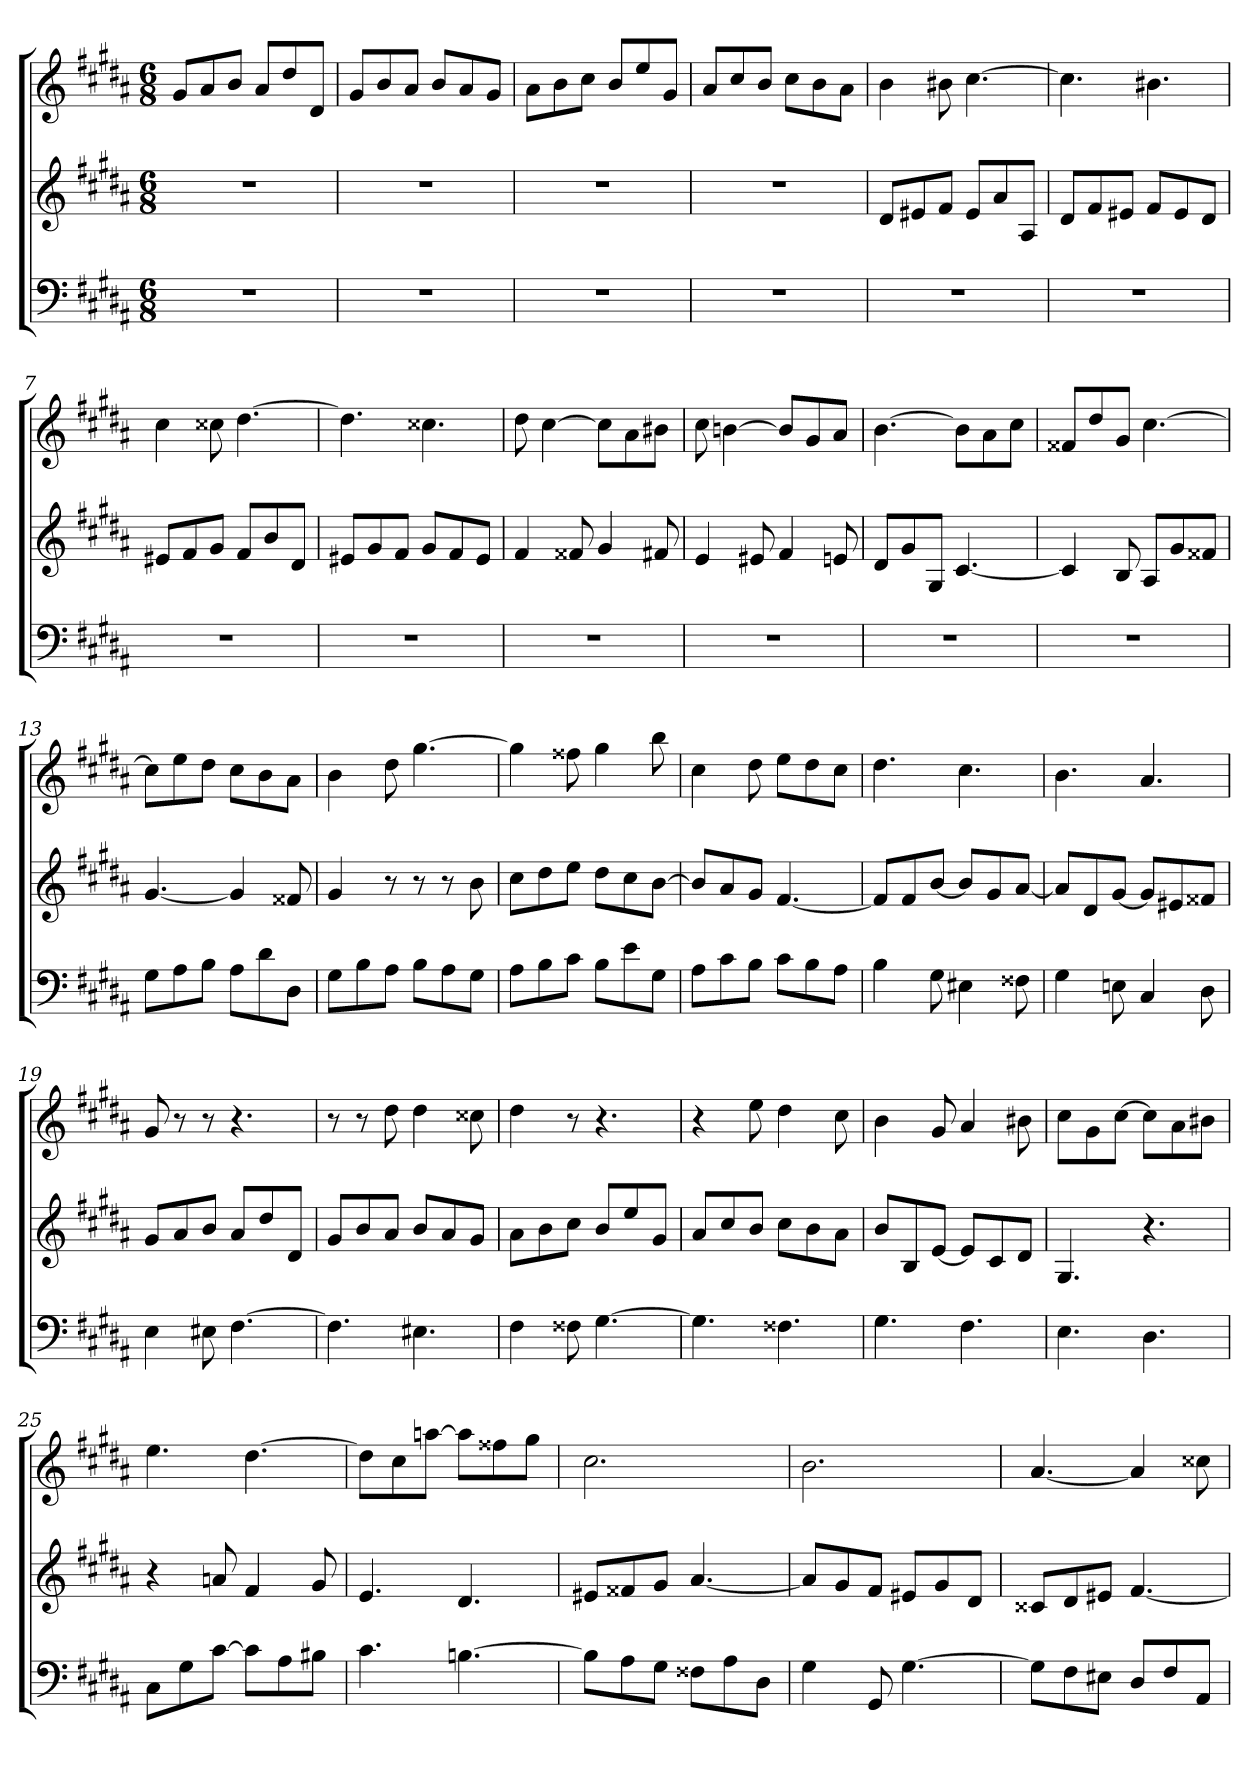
**kern	**kern	**kern
*part3	*part2	*part1
*staff3	*staff2	*staff1
*clefF4	*clefG2	*clefG2
*k[f#c#g#d#a#]	*k[f#c#g#d#a#]	*k[f#c#g#d#a#]
*g#:	*g#:	*g#:
*M6/8	*M6/8	*M6/8
=1	=1	=1
2.r	2.r	8g#/L
.	.	8a#/
.	.	8b/J
.	.	8a#/L
.	.	8dd#/
.	.	8d#/J
=2	=2	=2
2.r	2.r	8g#/L
.	.	8b/
.	.	8a#/J
.	.	8b/L
.	.	8a#/
.	.	8g#/J
=3	=3	=3
2.r	2.r	8a#\L
.	.	8b\
.	.	8cc#\J
.	.	8b/L
.	.	8ee/
.	.	8g#/J
=4	=4	=4
2.r	2.r	8a#/L
.	.	8cc#/
.	.	8b/J
.	.	8cc#\L
.	.	8b\
.	.	8a#\J
=5	=5	=5
2.r	8d#/L	4b
.	8e#X/	.
.	8f#/J	8b#X
.	8e#/L	[4.cc#
.	8a#/	.
.	8A#/J	.
=6	=6	=6
2.r	8d#/L	4.cc#]
.	8f#/	.
.	8e#X/J	.
.	8f#/L	4.b#X
.	8e#/	.
.	8d#/J	.
=7	=7	=7
2.r	8e#X/L	4cc#
.	8f#/	.
.	8g#/J	8cc##X
.	8f#/L	[4.dd#
.	8b/	.
.	8d#/J	.
=8	=8	=8
2.r	8e#X/L	4.dd#]
.	8g#/	.
.	8f#/J	.
.	8g#/L	4.cc##X
.	8f#/	.
.	8e#/J	.
=9	=9	=9
2.r	4f#	8dd#
.	.	[4cc#
.	8f##X	.
.	4g#	8cc#\L]
.	.	8a#\
.	8f#X	8b#X\J
=10	=10	=10
2.r	4e	8cc#
.	.	[4bn
.	8e#X	.
.	4f#	8b/L]
.	.	8g#/
.	8en	8a#/J
=11	=11	=11
2.r	8d#/L	[4.b
.	8g#/	.
.	8G#/J	.
.	[4.c#	8b\L]
.	.	8a#\
.	.	8cc#\J
=12	=12	=12
2.r	4c#]	8f##X/L
.	.	8dd#/
.	8B	8g#/J
.	8A#/L	[4.cc#
.	8g#/	.
.	8f##X/J	.
=13	=13	=13
8G#\L	[4.g#	8cc#\L]
8A#\	.	8ee\
8B\J	.	8dd#\J
8A#\L	4g#]	8cc#\L
8d#\	.	8b\
8D#\J	8f##X	8a#\J
=14	=14	=14
8G#\L	4g#	4b
8B\	.	.
8A#\J	8r	8dd#
8B\L	8r	[4.gg#
8A#\	8r	.
8G#\J	8b	.
=15	=15	=15
8A#\L	8cc#\L	4gg#]
8B\	8dd#\	.
8c#\J	8ee\J	8ff##X
8B\L	8dd#\L	4gg#
8e\	8cc#\	.
8G#\J	[8b\J	8bb
=16	=16	=16
8A#\L	8b/L]	4cc#
8c#\	8a#/	.
8B\J	8g#/J	8dd#
8c#\L	[4.f#	8ee\L
8B\	.	8dd#\
8A#\J	.	8cc#\J
=17	=17	=17
4B	8f#/L]	4.dd#
.	8f#/	.
8G#	[8b/J	.
4E#X	8b/L]	4.cc#
.	8g#/	.
8F##X	[8a#/J	.
=18	=18	=18
4G#	8a#/L]	4.b
.	8d#/	.
8En	[8g#/J	.
4C#	8g#/L]	4.a#
.	8e#X/	.
8D#	8f##X/J	.
=19	=19	=19
4E	8g#/L	8g#
.	8a#/	8r
8E#X	8b/J	8r
[4.F#	8a#/L	4.r
.	8dd#/	.
.	8d#/J	.
=20	=20	=20
4.F#]	8g#/L	8r
.	8b/	8r
.	8a#/J	8dd#
4.E#X	8b/L	4dd#
.	8a#/	.
.	8g#/J	8cc##X
=21	=21	=21
4F#	8a#\L	4dd#
.	8b\	.
8F##X	8cc#\J	8r
[4.G#	8b/L	4.r
.	8ee/	.
.	8g#/J	.
=22	=22	=22
4.G#]	8a#/L	4r
.	8cc#/	.
.	8b/J	8ee
4.F##X	8cc#\L	4dd#
.	8b\	.
.	8a#\J	8cc#
=23	=23	=23
4.G#	8b/L	4b
.	8B/	.
.	[8e/J	8g#
4.F#	8e/L]	4a#
.	8c#/	.
.	8d#/J	8b#X
=24	=24	=24
4.E	4.G#	8cc#\L
.	.	8g#\
.	.	[8cc#\J
4.D#	4.r	8cc#\L]
.	.	8a#\
.	.	8b#X\J
=25	=25	=25
8C#\L	4r	4.ee
8G#\	.	.
[8c#\J	8an	.
8c#\L]	4f#	[4.dd#
8A#\	.	.
8B#X\J	8g#	.
=26	=26	=26
4.c#	4.e	8dd#\L]
.	.	8cc#\
.	.	[8aan\J
[4.Bn	4.d#	8aa\L]
.	.	8ff##X\
.	.	8gg#\J
=27	=27	=27
8B\L]	8e#X/L	2.cc#
8A#\	8f##X/	.
8G#\J	8g#/J	.
8F##X\L	[4.a#	.
8A#\	.	.
8D#\J	.	.
=28	=28	=28
4G#	8a#/L]	2.b
.	8g#/	.
8GG#	8f#/J	.
[4.G#	8e#X/L	.
.	8g#/	.
.	8d#/J	.
=29	=29	=29
8G#\L]	8c##X/L	[4.a#
8F#\	8d#/	.
8E#X\J	8e#X/J	.
8D#/L	[4.f#	4a#]
8F#/	.	.
8AA#/J	.	8cc##X
=	=	=
*-	*-	*-
